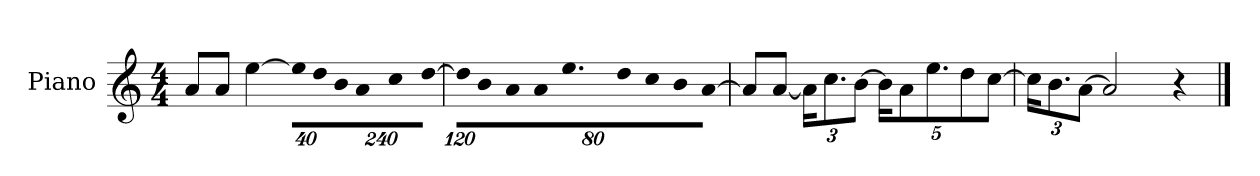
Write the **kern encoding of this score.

**kern
*part1
*staff1
*I"Piano
*I'P-no
*clefG2
*k[]
*M4/4
*MM90
=1
8a/L
8a/J
[4ee\
*Xbrackettup
!LO:N:vis=32
640%23ee\LLL]
!LO:N:vis=32
640%23dd\J
!LO:N:vis=16
1920%137b\J
!LO:N:vis=8
960%137a\
!LO:N:vis=8
960%137cc\
!LO:N:vis=16
[1920%137dd\Jk
=2
!LO:N:vis=16
1920%107dd\KL]
!LO:N:vis=8
640%71b\
!LO:N:vis=8
640%71a\
!LO:N:vis=8
640%71a\
9.ee\
!LO:N:vis=8
640%71dd\
!LO:N:vis=8
640%71cc\
!LO:N:vis=8
640%71b\
!LO:N:vis=8
[640%71a\J
=3
8a/L]
[8a/J
24a\KL]
12.cc\
[12b\J
20b\KL]
10a\
10.ee\
10dd\
[10cc\J
=4
24cc\KL]
12.b\
[12a\J
2a/]
4r
==
*-
